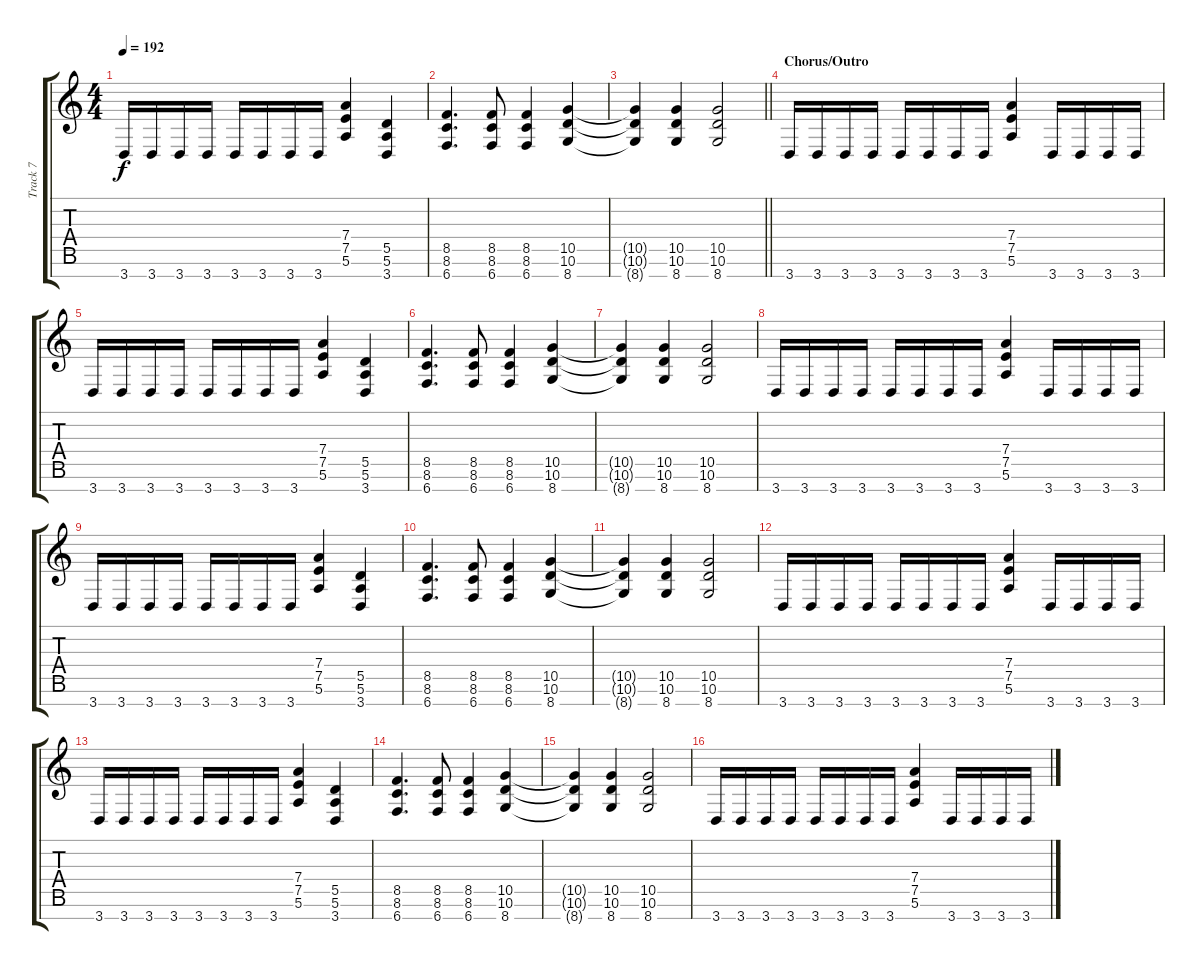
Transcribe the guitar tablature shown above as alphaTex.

\track ("Track 7" "Track 7") {instrument distortionguitar}
\staff {score tabs}
\tuning (E4 B3 G3 D3 A2 E2 B1) {hide}
\ts (4 4)
\tempo 192
\clef g2
\ks c
3.7.16{dy f} 3.7.16 3.7.16 3.7.16 3.7.16 3.7.16 3.7.16 3.7.16 (7.4 7.5 5.6).4 (5.5 5.6 3.7).4 |
(8.5 8.6 6.7).4{d} (8.5 8.6 6.7).8 (8.5 8.6 6.7).4 (10.5 10.6 8.7).4 |
\barLineRight lightlight
(10.5{t} 10.6{t} 8.7{t}).4 (10.5 10.6 8.7).4 (10.5 10.6 8.7).2 |
\section ("" "Chorus/Outro")
3.7.16 3.7.16 3.7.16 3.7.16 3.7.16 3.7.16 3.7.16 3.7.16 (7.4 7.5 5.6).4 3.7.16 3.7.16 3.7.16 3.7.16 |
3.7.16 3.7.16 3.7.16 3.7.16 3.7.16 3.7.16 3.7.16 3.7.16 (7.4 7.5 5.6).4 (5.5 5.6 3.7).4 |
(8.5 8.6 6.7).4{d} (8.5 8.6 6.7).8 (8.5 8.6 6.7).4 (10.5 10.6 8.7).4 |
(10.5{t} 10.6{t} 8.7{t}).4 (10.5 10.6 8.7).4 (10.5 10.6 8.7).2 |
3.7.16 3.7.16 3.7.16 3.7.16 3.7.16 3.7.16 3.7.16 3.7.16 (7.4 7.5 5.6).4 3.7.16 3.7.16 3.7.16 3.7.16 |
3.7.16 3.7.16 3.7.16 3.7.16 3.7.16 3.7.16 3.7.16 3.7.16 (7.4 7.5 5.6).4 (5.5 5.6 3.7).4 |
(8.5 8.6 6.7).4{d} (8.5 8.6 6.7).8 (8.5 8.6 6.7).4 (10.5 10.6 8.7).4 |
(10.5{t} 10.6{t} 8.7{t}).4 (10.5 10.6 8.7).4 (10.5 10.6 8.7).2 |
3.7.16 3.7.16 3.7.16 3.7.16 3.7.16 3.7.16 3.7.16 3.7.16 (7.4 7.5 5.6).4 3.7.16 3.7.16 3.7.16 3.7.16 |
3.7.16 3.7.16 3.7.16 3.7.16 3.7.16 3.7.16 3.7.16 3.7.16 (7.4 7.5 5.6).4 (5.5 5.6 3.7).4 |
(8.5 8.6 6.7).4{d} (8.5 8.6 6.7).8 (8.5 8.6 6.7).4 (10.5 10.6 8.7).4 |
(10.5{t} 10.6{t} 8.7{t}).4 (10.5 10.6 8.7).4 (10.5 10.6 8.7).2 |
3.7.16 3.7.16 3.7.16 3.7.16 3.7.16 3.7.16 3.7.16 3.7.16 (7.4 7.5 5.6).4 3.7.16 3.7.16 3.7.16 3.7.16
